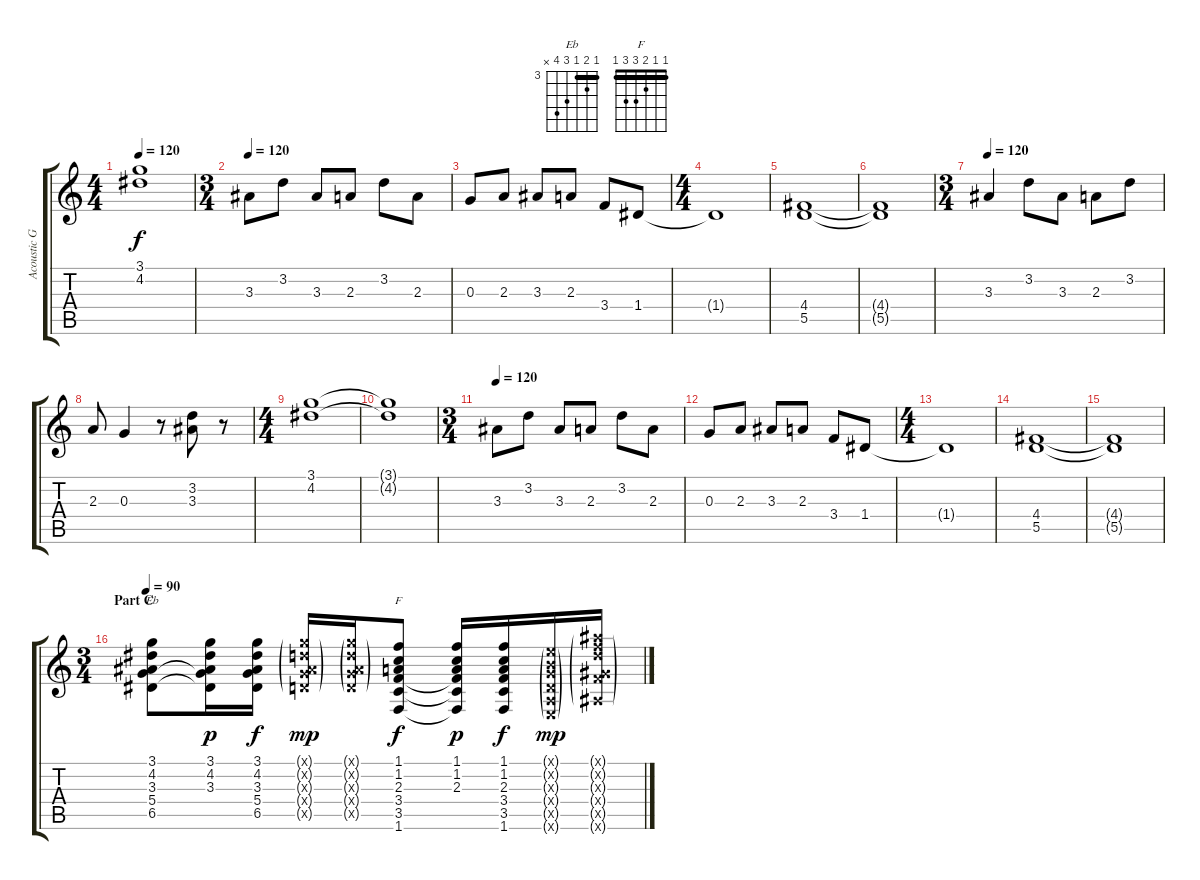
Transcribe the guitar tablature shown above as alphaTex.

\track ("Acoustic Guitar - John Frusciante" "Acoustic G") {instrument acousticguitarsteel}
\staff {score tabs}
\tuning (E4 B3 G3 D3 A2 E2) {hide}
\chord ("Eb" 3 4 3 5 6 x) {firstfret 3 barre 3}
\chord ("F" 1 1 2 3 3 1) {barre 1}
\ts (4 4)
\tempo 120
\clef g2
\ks c
(3.1{t} 4.2{t}).1{dy f} |
\ts (3 4)
\tempo 120
3.3.8 3.2.8 3.3.8 2.3.8 3.2.8 2.3.8 |
0.3.8 2.3.8 3.3.8 2.3.8 3.4.8 1.4.8 |
\ts (4 4)
1.4{t}.1 |
(4.4 5.5).1 |
(4.4{t} 5.5{t}).1 |
\ts (3 4)
\tempo 120
3.3.4 3.2.8 3.3.8 2.3.8 3.2.8 |
2.3.8 0.3.4 r.8 (3.2 3.3).8 r.8 |
\ts (4 4)
(3.1 4.2).1 |
(3.1{t} 4.2{t}).1 |
\ts (3 4)
\tempo 120
3.3.8 3.2.8 3.3.8 2.3.8 3.2.8 2.3.8 |
0.3.8 2.3.8 3.3.8 2.3.8 3.4.8 1.4.8 |
\ts (4 4)
1.4{t}.1 |
(4.4 5.5).1 |
(4.4{t} 5.5{t}).1 |
\ts (3 4)
\section ("" "Part C")
\tempo 90
(3.1 4.2 3.3 5.4 6.5).8{ch "Eb"} (3.1 4.2 3.3 5.4{t} 6.5{t}).16{dy p} (3.1 4.2 3.3 5.4 6.5).16{dy f} (3.1{g x} 3.2{g x} 3.3{g x} 5.4{g x} 5.5{g x}).16{dy mp} (3.1{g x} 3.2{g x} 3.3{g x} 5.4{g x} 5.5{g x}).16 (1.1 1.2 2.3 3.4 3.5 1.6).8{ch "F" dy f} (1.1 1.2 2.3 3.4{t} 3.5{t} 1.6{t}).16{dy p} (1.1 1.2 2.3 3.4 3.5 1.6).16{dy f} (0.1{g x} 0.2{g x} 0.3{g x} 0.4{g x} 0.5{g x} 0.6{g x}).16{dy mp} (6.1{g x} 6.2{g x} 7.3{g x} 6.4{g x} 8.5{g x} 6.6{g x}).16
